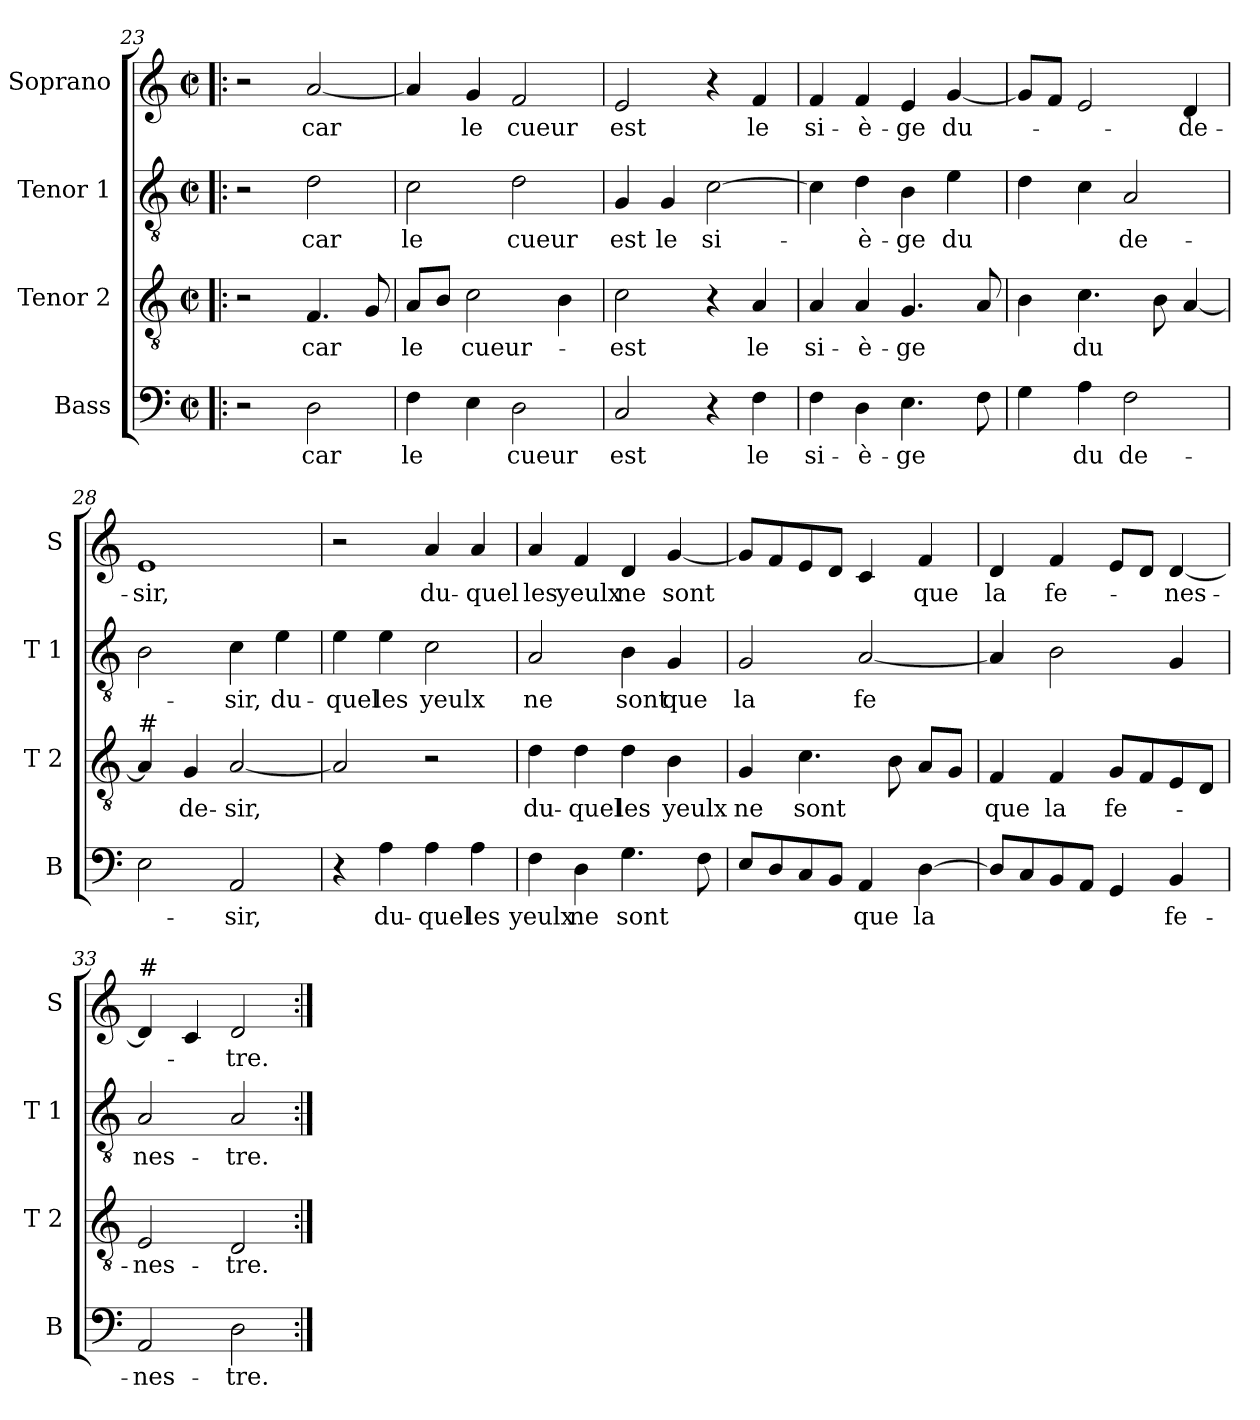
**kern	**text	**kern	**text	**kern	**text	**kern	**text
*part4	*part4	*part3	*part3	*part2	*part2	*part1	*part1
*staff4	*staff4	*staff3	*staff3	*staff2	*staff2	*staff1	*staff1
*I"Bass	*	*I"Tenor 2	*	*I"Tenor 1	*	*I"Soprano	*
*I'B	*	*I'T 2	*	*I'T 1	*	*I'S	*
*clefF4	*	*clefGv2	*	*clefGv2	*	*clefG2	*
*k[]	*	*k[]	*	*k[]	*	*k[]	*
*C:	*	*C:	*	*C:	*	*C:	*
*M2/2	*	*M2/2	*	*M2/2	*	*M2/2	*
*met(c|)	*	*met(c|)	*	*met(c|)	*	*met(c|)	*
=23!|:	=23!|:	=23!|:	=23!|:	=23!|:	=23!|:	=23!|:	=23!|:
2r	.	2r	.	2r	.	2r	.
!	!LO:LY:b	!	!LO:LY:b	!	!LO:LY:b	!	!LO:LY:b
2D\	car	4.F/	car	2d\	car	[2a/	car
.	.	8G/	.	.	.	.	.
=24	=24	=24	=24	=24	=24	=24	=24
!	!LO:LY:b	!	!LO:LY:b	!	!LO:LY:b	!	!
4F\	le	8A/L	le	2c\	le	4a/]	.
.	.	8B/J	.	.	.	.	.
!	!	!	!LO:LY:b	!	!	!	!LO:LY:b
4E\	.	2c\	cueur-	.	.	4g/	le
!	!LO:LY:b	!	!	!	!LO:LY:b	!	!LO:LY:b
2D\	cueur	.	.	2d\	cueur	2f/	cueur
.	.	4B\	.	.	.	.	.
=25	=25	=25	=25	=25	=25	=25	=25
!	!LO:LY:b	!	!LO:LY:b	!	!LO:LY:b	!	!LO:LY:b
2C/	est	2c\	-est	4G/	est	2e/	est
!	!	!	!	!	!LO:LY:b	!	!
.	.	.	.	4G/	le	.	.
!	!	!	!	!	!LO:LY:b	!	!
4r	.	4r	.	[2c\	si-	4r	.
!	!LO:LY:b	!	!LO:LY:b	!	!	!	!LO:LY:b
4F\	le	4A/	le	.	.	4f/	le
!!LO:PB:g=z
=26	=26	=26	=26	=26	=26	=26	=26
!	!LO:LY:b	!	!LO:LY:b	!	!	!	!LO:LY:b
4F\	si-	4A/	si-	4c\]	.	4f/	si-
!	!LO:LY:b	!	!LO:LY:b	!	!LO:LY:b	!	!LO:LY:b
4D\	-è-	4A/	-è-	4d\	-è-	4f/	-è-
!	!LO:LY:b	!	!LO:LY:b	!	!LO:LY:b	!	!LO:LY:b
4.E\	-ge	4.G/	-ge	4B\	-ge	4e/	-ge
!	!	!	!	!	!LO:LY:b	!	!LO:LY:b
.	.	.	.	4e\	du	[4g/	du-
8F\	.	8A/	.	.	.	.	.
=27	=27	=27	=27	=27	=27	=27	=27
4G\	.	4B\	.	4d\	.	8g/L]	.
.	.	.	.	.	.	8f/J	.
!	!LO:LY:b	!	!LO:LY:b	!	!	!	!
4A\	du	4.c\	du	4c\	.	2e/	.
!	!LO:LY:b	!	!	!	!LO:LY:b	!	!
2F\	de-	.	.	2A/	de-	.	.
.	.	8B\	.	.	.	.	.
!	!	!	!	!	!	!	!LO:LY:b
.	.	[4A/	.	.	.	4d/	-de-
=28	=28	=28	=28	=28	=28	=28	=28
!	!	!LO:TX:a:t=#	!	!	!	!	!
!	!	!	!	!	!	!	!LO:LY:b
2E\	.	4A/]	.	2B\	.	1e	-sir,
!	!	!	!LO:LY:b	!	!	!	!
.	.	4G/	de-	.	.	.	.
!	!LO:LY:b	!	!LO:LY:b	!	!LO:LY:b	!	!
2AA/	-sir,	[2A/	-sir,	4c\	-sir,	.	.
!	!	!	!	!	!LO:LY:b	!	!
.	.	.	.	4e\	du-	.	.
=29	=29	=29	=29	=29	=29	=29	=29
!	!	!	!	!	!LO:LY:b	!	!
4r	.	2A/]	.	4e\	-quel	2r	.
!	!LO:LY:b	!	!	!	!LO:LY:b	!	!
4A\	du-	.	.	4e\	les	.	.
!	!LO:LY:b	!	!	!	!LO:LY:b	!	!LO:LY:b
4A\	-quel	2r	.	2c\	yeulx	4a/	du-
!	!LO:LY:b	!	!	!	!	!	!LO:LY:b
4A\	les	.	.	.	.	4a/	-quel
=30	=30	=30	=30	=30	=30	=30	=30
!	!LO:LY:b	!	!LO:LY:b	!	!LO:LY:b	!	!LO:LY:b
4F\	yeulx	4d\	du-	2A/	ne	4a/	les
!	!LO:LY:b	!	!LO:LY:b	!	!	!	!LO:LY:b
4D\	ne	4d\	-quel	.	.	4f/	yeulx
!	!LO:LY:b	!	!LO:LY:b	!	!LO:LY:b	!	!LO:LY:b
4.G\	sont	4d\	les	4B\	sont	4d/	ne
!	!	!	!LO:LY:b	!	!LO:LY:b	!	!LO:LY:b
.	.	4B\	yeulx	4G/	que	[4g/	sont
8F\	.	.	.	.	.	.	.
!!LO:LB:g=z
=31	=31	=31	=31	=31	=31	=31	=31
!	!	!	!LO:LY:b	!	!LO:LY:b	!	!
8E/L	.	4G/	ne	2G/	la	8g/L]	.
8D/	.	.	.	.	.	8f/	.
!	!	!	!LO:LY:b	!	!	!	!
8C/	.	4.c\	sont	.	.	8e/	.
8BB/J	.	.	.	.	.	8d/J	.
!	!LO:LY:b	!	!	!	!LO:LY:b	!	!
4AA/	que	.	.	[2A/	fe	4c/	.
.	.	8B\	.	.	.	.	.
!	!LO:LY:b	!	!	!	!	!	!LO:LY:b
[4D\	la	8A/L	.	.	.	4f/	que
.	.	8G/J	.	.	.	.	.
=32	=32	=32	=32	=32	=32	=32	=32
!	!	!	!LO:LY:b	!	!	!	!LO:LY:b
8D/L]	.	4F/	que	4A/]	.	4d/	la
8C/	.	.	.	.	.	.	.
!	!	!	!LO:LY:b	!	!	!	!LO:LY:b
8BB/	.	4F/	la	2B\	.	4f/	fe-
8AA/J	.	.	.	.	.	.	.
!	!	!	!LO:LY:b	!	!	!	!
4GG/	.	8G/L	fe-	.	.	8e/L	.
.	.	8F/	.	.	.	8d/J	.
!	!LO:LY:b	!	!	!	!	!	!LO:LY:b
4BB/	fe-	8E/	.	4G/	.	[4d/	-nes-
.	.	8D/J	.	.	.	.	.
=33	=33	=33	=33	=33	=33	=33	=33
!	!	!	!	!	!	!LO:TX:a:t=#	!
!	!LO:LY:b	!	!LO:LY:b	!	!LO:LY:b	!	!
2AA/	-nes-	2E/	-nes-	2A/	nes-	4d/]	.
.	.	.	.	.	.	4c/	.
!	!LO:LY:b	!	!LO:LY:b	!	!LO:LY:b	!	!LO:LY:b
2D\	-tre.	2D/	-tre.	2A/	-tre.	2d/	-tre.
=:|!	=:|!	=:|!	=:|!	=:|!	=:|!	=:|!	=:|!
*-	*-	*-	*-	*-	*-	*-	*-
